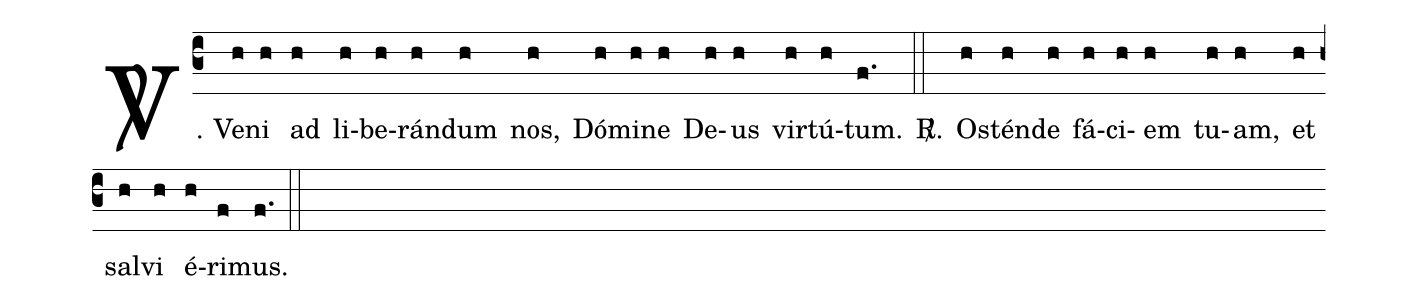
%%
(c3)
<sp>V/</sp>. V{e}(h)ni(h) ad(h) li(h)be(h)rán(h)dum(h) nos,(h) Dó(h)mi(h)ne(h) De(h)us(h) vir(h)tú(h)tum.(f.) <sp>R/</sp>.(::)
Os(h)tén(h)de(h) fá(h)ci(h)em(h) tu(h)am,(h) et(h) sal(h)vi(h) é(h)ri(f)mus.(f.) (::)
